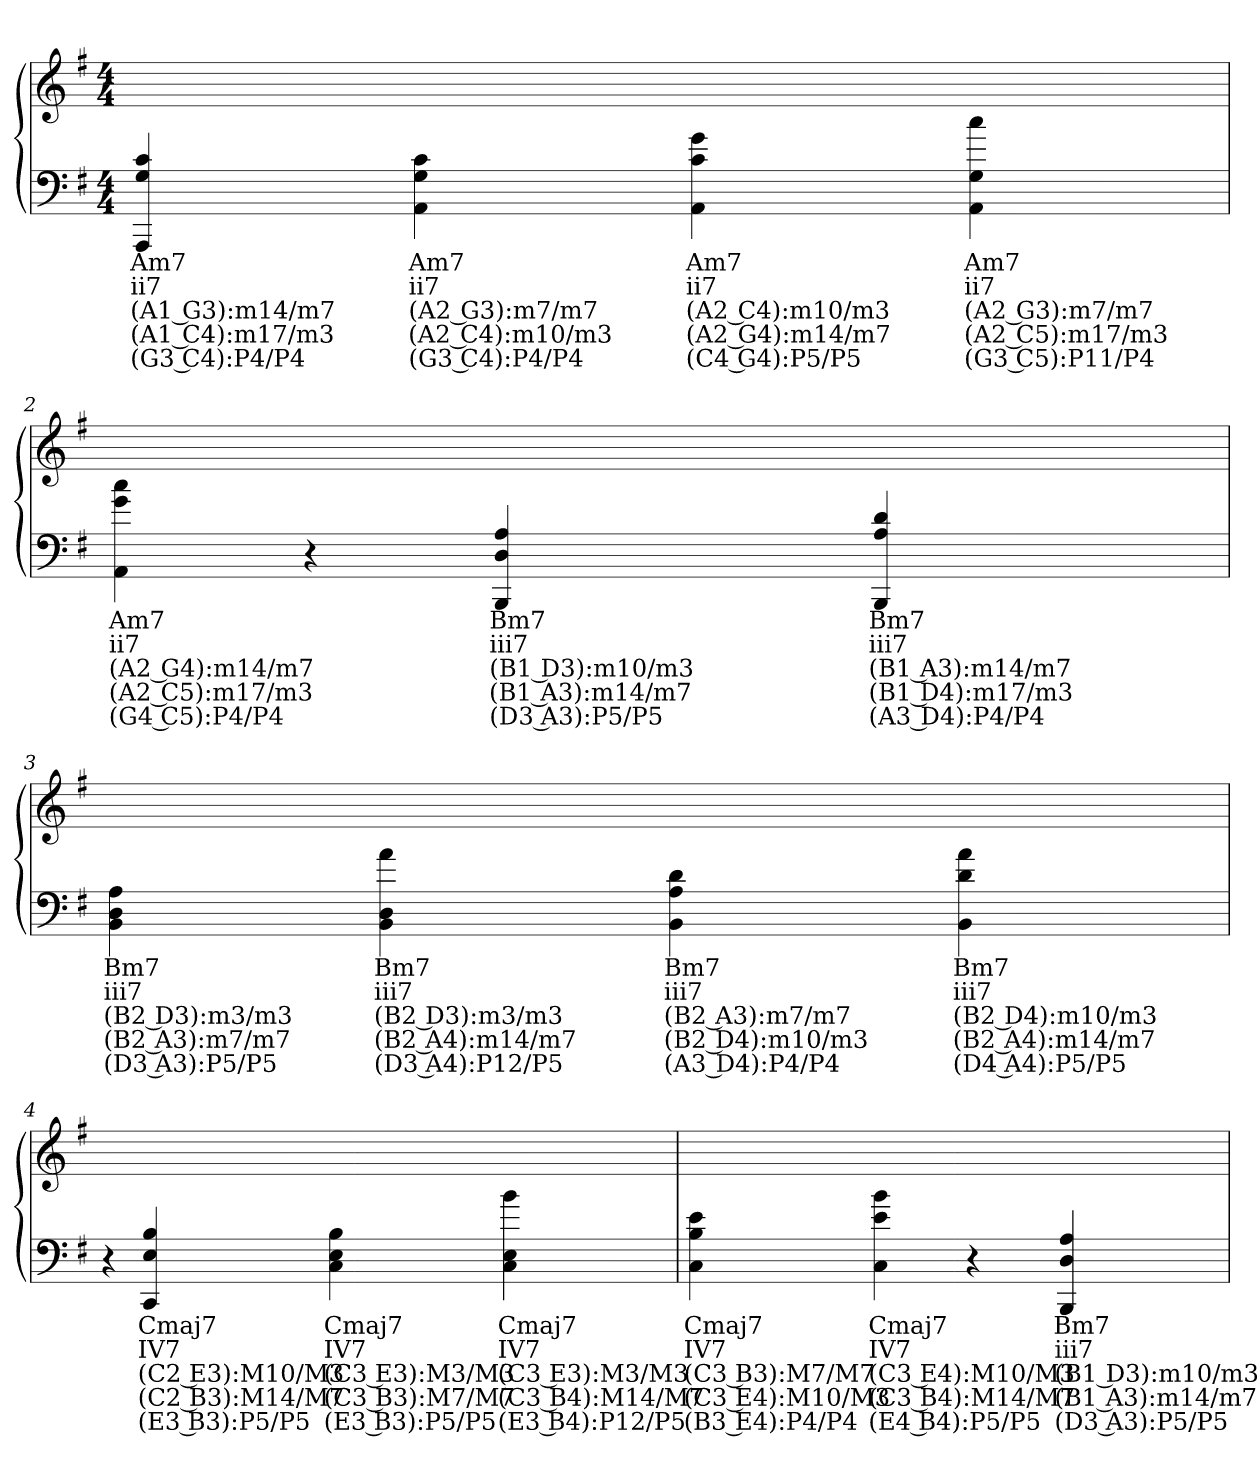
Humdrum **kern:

**kern	**text	**text	**text	**text	**text	**kern
*part2	*part2	*part2	*part2	*part2	*part2	*part1
*staff2	*staff2	*staff2	*staff2	*staff2	*staff2	*staff1
*clefF4	*	*	*	*	*	*clefG2
*k[f#]	*	*	*	*	*	*k[f#]
*G:	*	*	*	*	*	*G:
*M4/4	*	*	*	*	*	*M4/4
*MM60	*	*	*	*	*	*MM60
=1	=1	=1	=1	=1	=1	=1
4AAA 4G 4c	Am7	ii7	(A1 G3):m14/m7	(A1 C4):m17/m3	(G3 C4):P4/P4	1ryy
4AA 4G 4c	Am7	ii7	(A2 G3):m7/m7	(A2 C4):m10/m3	(G3 C4):P4/P4	.
4AA 4c 4g	Am7	ii7	(A2 C4):m10/m3	(A2 G4):m14/m7	(C4 G4):P5/P5	.
4AA 4G 4cc	Am7	ii7	(A2 G3):m7/m7	(A2 C5):m17/m3	(G3 C5):P11/P4	.
=2	=2	=2	=2	=2	=2	=2
4AA 4g 4cc	Am7	ii7	(A2 G4):m14/m7	(A2 C5):m17/m3	(G4 C5):P4/P4	1ryy
4r	.	.	.	.	.	.
4BBB 4D 4A	Bm7	iii7	(B1 D3):m10/m3	(B1 A3):m14/m7	(D3 A3):P5/P5	.
4BBB 4A 4d	Bm7	iii7	(B1 A3):m14/m7	(B1 D4):m17/m3	(A3 D4):P4/P4	.
=3	=3	=3	=3	=3	=3	=3
4BB 4D 4A	Bm7	iii7	(B2 D3):m3/m3	(B2 A3):m7/m7	(D3 A3):P5/P5	1ryy
4BB 4D 4a	Bm7	iii7	(B2 D3):m3/m3	(B2 A4):m14/m7	(D3 A4):P12/P5	.
4BB 4A 4d	Bm7	iii7	(B2 A3):m7/m7	(B2 D4):m10/m3	(A3 D4):P4/P4	.
4BB 4d 4a	Bm7	iii7	(B2 D4):m10/m3	(B2 A4):m14/m7	(D4 A4):P5/P5	.
=4	=4	=4	=4	=4	=4	=4
4r	.	.	.	.	.	1ryy
4CC 4E 4B	Cmaj7	IV7	(C2 E3):M10/M3	(C2 B3):M14/M7	(E3 B3):P5/P5	.
4C 4E 4B	Cmaj7	IV7	(C3 E3):M3/M3	(C3 B3):M7/M7	(E3 B3):P5/P5	.
4C 4E 4b	Cmaj7	IV7	(C3 E3):M3/M3	(C3 B4):M14/M7	(E3 B4):P12/P5	.
=5	=5	=5	=5	=5	=5	=5
4C 4B 4e	Cmaj7	IV7	(C3 B3):M7/M7	(C3 E4):M10/M3	(B3 E4):P4/P4	1ryy
4C 4e 4b	Cmaj7	IV7	(C3 E4):M10/M3	(C3 B4):M14/M7	(E4 B4):P5/P5	.
4r	.	.	.	.	.	.
4BBB 4D 4A	Bm7	iii7	(B1 D3):m10/m3	(B1 A3):m14/m7	(D3 A3):P5/P5	.
=	=	=	=	=	=	=
*-	*-	*-	*-	*-	*-	*-
